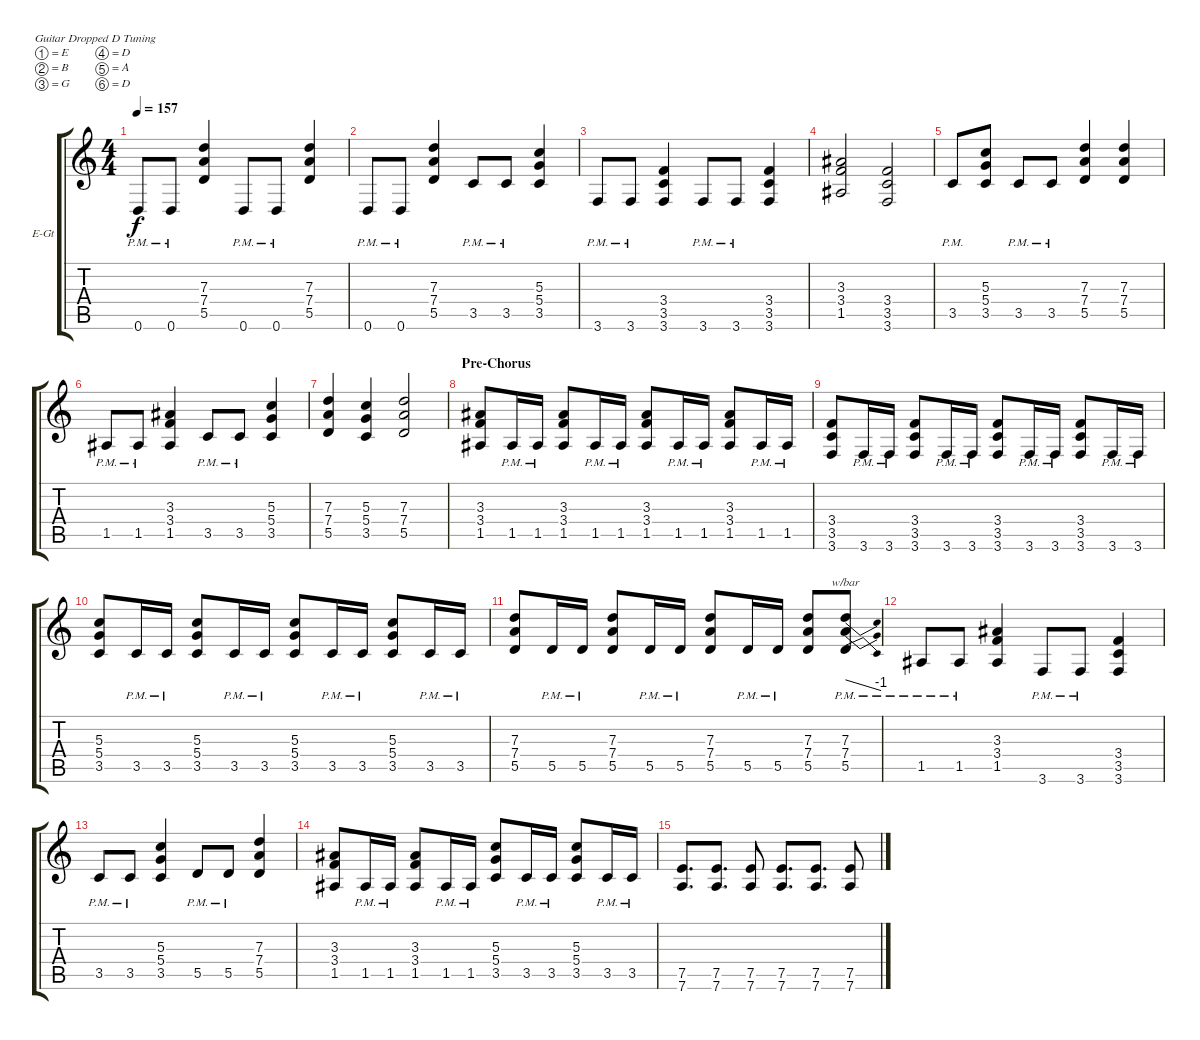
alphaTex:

\defaultSystemsLayout 4
\bracketExtendMode groupsimilarinstruments
\firstSystemTrackNameOrientation horizontal
\otherSystemsTrackNameOrientation horizontal
\track ("Gtr2 Rhythm - Erza" "E-Gt") {instrument distortionguitar}
\staff {score tabs}
\tuning (E4 B3 G3 D3 A2 D2)
\ts (4 4)
\tempo 157
\clef g2
\ks c
0.6{pm}.8{dy f} 0.6{pm}.8 (5.5 7.4 7.3).4 0.6{pm}.8 0.6{pm}.8 (5.5 7.4 7.3).4 |
0.6{pm}.8 0.6{pm}.8 (5.5 7.4 7.3).4 3.5{pm}.8 3.5{pm}.8 (3.5 5.4 5.3).4 |
3.6{pm}.8 3.6{pm}.8 (3.6 3.5 3.4).4 3.6{pm}.8 3.6{pm}.8 (3.6 3.5 3.4).4 |
(1.5 3.4 3.3).2 (3.6 3.5 3.4).2 |
3.5{pm}.8 (3.5 5.4 5.3).8 3.5{pm}.8 3.5{pm}.8 (5.5 7.4 7.3).4 (7.3 7.4 5.5).4 |
1.5{pm}.8 1.5{pm}.8 (1.5 3.4 3.3).4 3.5{pm}.8 3.5{pm}.8 (3.5 5.4 5.3).4 |
(5.5 7.4 7.3).4 (3.5 5.4 5.3).4 (7.3 7.4 5.5).2 |
\section ("" "Pre-Chorus")
(1.5 3.4 3.3).8 1.5{pm}.16 1.5{pm}.16 (1.5 3.4 3.3).8 1.5{pm}.16 1.5{pm}.16 (1.5 3.4 3.3).8 1.5{pm}.16 1.5{pm}.16 (1.5 3.4 3.3).8 1.5{pm}.16 1.5{pm}.16 |
(3.6 3.5 3.4).8 3.6{pm}.16 3.6{pm}.16 (3.6 3.5 3.4).8 3.6{pm}.16 3.6{pm}.16 (3.6 3.5 3.4).8 3.6{pm}.16 3.6{pm}.16 (3.6 3.5 3.4).8 3.6{pm}.16 3.6{pm}.16 |
(3.5 5.4 5.3).8 3.5{pm}.16 3.5{pm}.16 (3.5 5.4 5.3).8 3.5{pm}.16 3.5{pm}.16 (3.5 5.4 5.3).8 3.5{pm}.16 3.5{pm}.16 (3.5 5.4 5.3).8 3.5{pm}.16 3.5{pm}.16 |
(5.5 7.4 7.3).8 5.5{pm}.16 5.5{pm}.16 (5.5 7.4 7.3).8 5.5{pm}.16 5.5{pm}.16 (5.5 7.4 7.3).8 5.5{pm}.16 5.5{pm}.16 (5.5 7.4 7.3).8 (5.5{pm} 7.4 7.3).8{tbe (dive default 0 0 45 -4)} |
1.5{pm}.8 1.5{pm}.8 (1.5 3.4 3.3).4 3.6{pm}.8 3.6{pm}.8 (3.6 3.5 3.4).4 |
3.5{pm}.8 3.5{pm}.8 (3.5 5.4 5.3).4 5.5{pm}.8 5.5{pm}.8 (5.5 7.4 7.3).4 |
(1.5 3.4 3.3).8 1.5{pm}.16 1.5{pm}.16 (1.5 3.4 3.3).8 1.5{pm}.16 1.5{pm}.16 (3.5 5.4 5.3).8 3.5{pm}.16 3.5{pm}.16 (3.5 5.4 5.3).8 3.5{pm}.16 3.5{pm}.16 |
(7.6 7.5).8{d} (7.5 7.6).8{d} (7.5 7.6).8 (7.5 7.6).8{d} (7.5 7.6).8{d} (7.5 7.6).8
